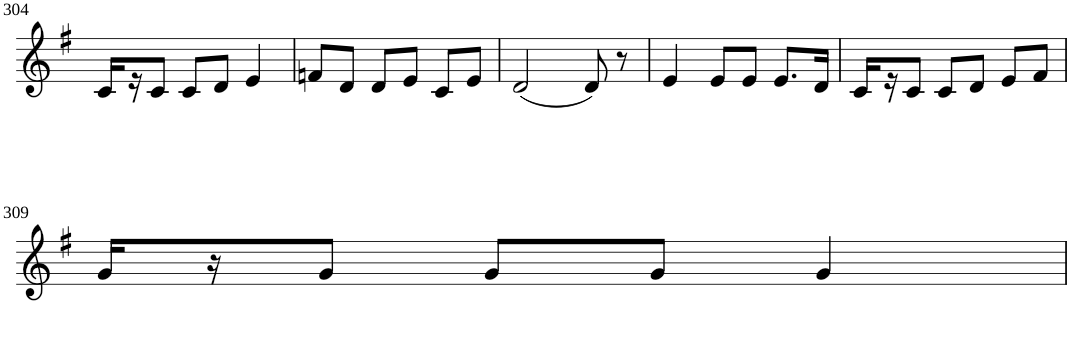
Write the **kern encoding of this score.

**kern
*part1
*staff1
*I"Violin
!!LO:PB:g=z
*clefG2
*k[f#]
*G:
*M3/4
=304
16c/LL
16r
8c/J
8c/L
8d/J
4e/
=305
8fn/L
8d/J
8d/L
8e/J
8c/L
8e/J
=306
(2d/
8d/)
8r
=307
4e/
8e/L
8e/J
8.e/L
16d/Jk
=308
16c/LL
16r
8c/J
8c/L
8d/J
8e/L
8f#/J
!!LO:LB:g=z
=309
16g/LL
16r
8g/J
8g/L
8g/J
4g/
=
*-
